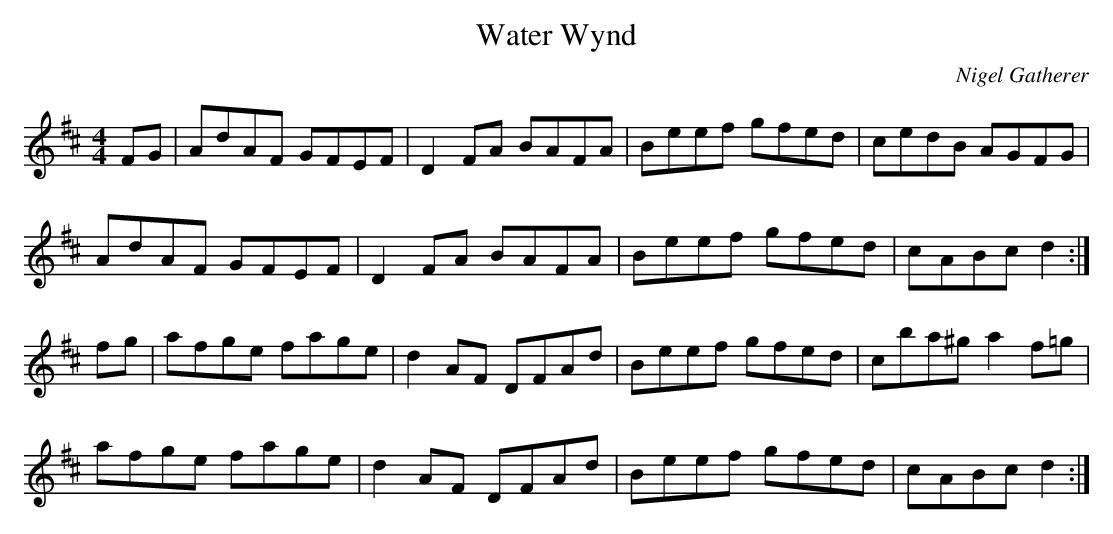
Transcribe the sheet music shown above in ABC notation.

X:1
T:Water Wynd
C:Nigel Gatherer
M:4/4
L: 1/8
K:D
FG | AdAF GFEF | D2 FA BAFA | Beef gfed | cedB AGFG |
AdAF GFEF | D2 FA BAFA | Beef gfed | cABc d2 :|
fg | afge fage | d2 AF DFAd | Beef gfed | cba^g a2 f=g |
afge fage | d2 AF DFAd | Beef gfed | cABc d2 :|
